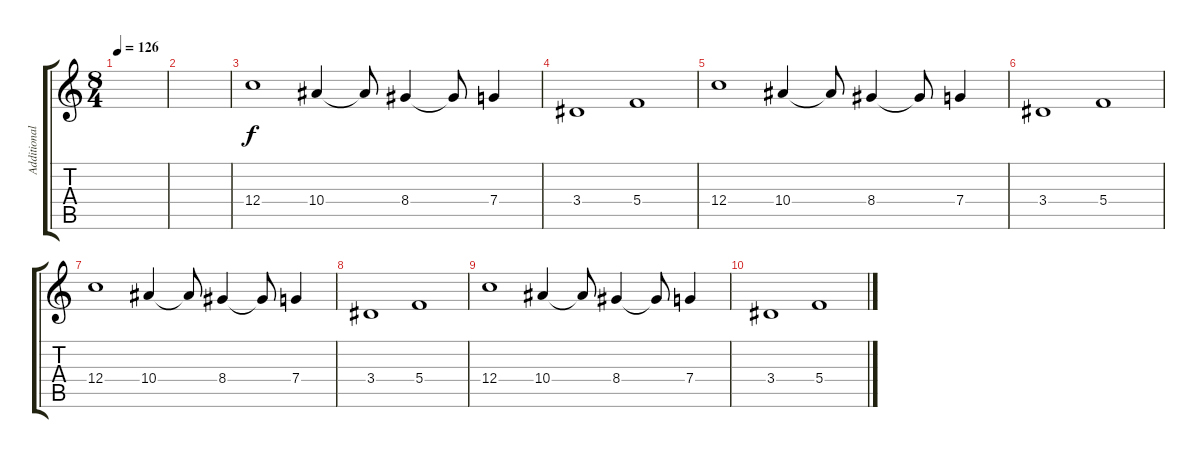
\track ("Additional Guitar" "Additional") {instrument distortionguitar}
\staff {score tabs}
\tuning (D4 A3 F3 C3 G2 C2) {hide}
\ts (8 4)
\tempo 126
\clef g2
\ks c
|
|
12.4.1{volume 10 instrument electricguitarmuted} 10.4.4 10.4{t}.8 8.4.4 8.4{t}.8 7.4.4 |
3.4.1 5.4.1 |
12.4.1{volume 10 instrument electricguitarmuted} 10.4.4 10.4{t}.8 8.4.4 8.4{t}.8 7.4.4 |
3.4.1 5.4.1 |
12.4.1{volume 10 instrument electricguitarmuted} 10.4.4 10.4{t}.8 8.4.4 8.4{t}.8 7.4.4 |
3.4.1 5.4.1 |
12.4.1{volume 10 instrument electricguitarmuted} 10.4.4 10.4{t}.8 8.4.4 8.4{t}.8 7.4.4 |
3.4.1 5.4.1
